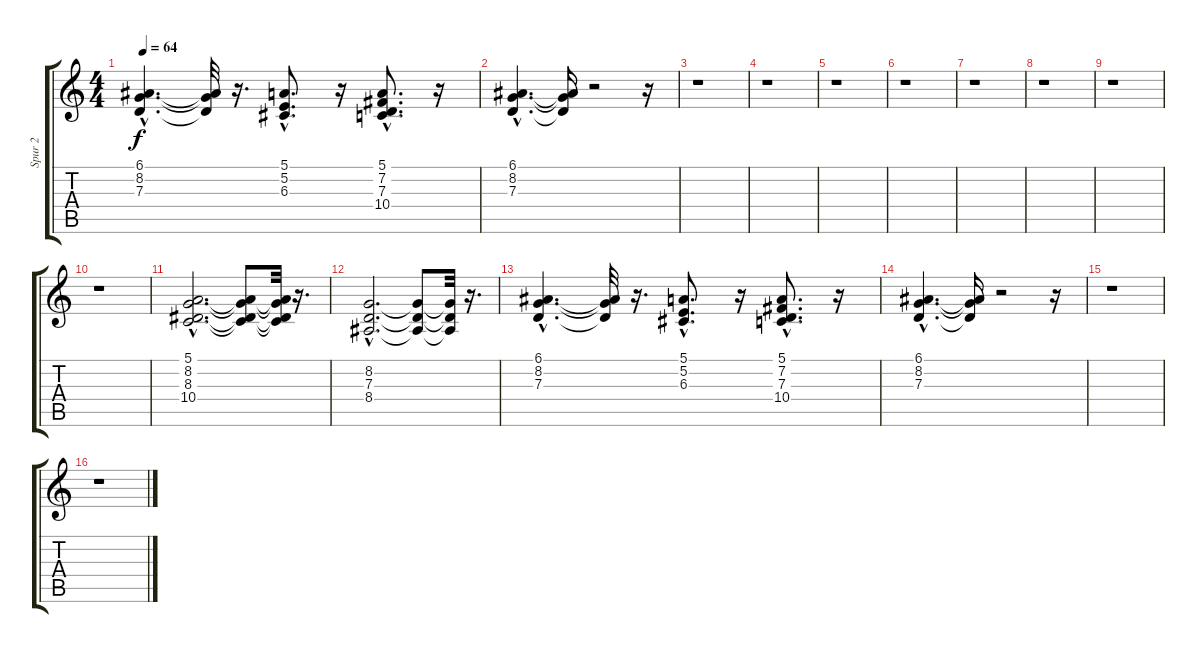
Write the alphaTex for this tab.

\track ("Spur 2" "Spur 2") {instrument choiraahs}
\staff {score tabs}
\tuning (E4 B3 G3 D3 A2 E2) {hide}
\ts (4 4)
\tempo 64
\clef g2
\ks c
(6.1{hac} 8.2{hac} 7.3{hac}).4{d dy f} (6.1{t} 8.2{t} 7.3{t}).32 r.16{d} (5.1{hac} 5.2{hac} 6.3{hac}).8{d} r.16 (5.1{hac} 7.2{hac} 7.3{hac} 10.4{hac}).8{d} r.16 |
(6.1{hac} 8.2{hac} 7.3{hac}).4{d} (6.1{t} 8.2{t} 7.3{t}).16 r.2 r.16 |
r.1 |
r.1 |
r.1 |
r.1 |
r.1 |
r.1 |
r.1 |
r.1 |
(5.1{hac} 8.2{hac} 8.3{hac} 10.4{hac}).2{d} (5.1{t} 8.2{t} 8.3{t} 10.4{t}).8 (5.1{t} 8.2{t} 8.3{t} 10.4{t}).32 r.16{d} |
(8.2{hac} 7.3{hac} 8.4{hac}).2{d} (8.2{t} 7.3{t} 8.4{t}).8 (8.2{t} 7.3{t} 8.4{t}).32 r.16{d} |
(6.1{hac} 8.2{hac} 7.3{hac}).4{d} (6.1{t} 8.2{t} 7.3{t}).32 r.16{d} (5.1{hac} 5.2{hac} 6.3{hac}).8{d} r.16 (5.1{hac} 7.2{hac} 7.3{hac} 10.4{hac}).8{d} r.16 |
(6.1{hac} 8.2{hac} 7.3{hac}).4{d} (6.1{t} 8.2{t} 7.3{t}).16 r.2 r.16 |
r.1 |
r.1
